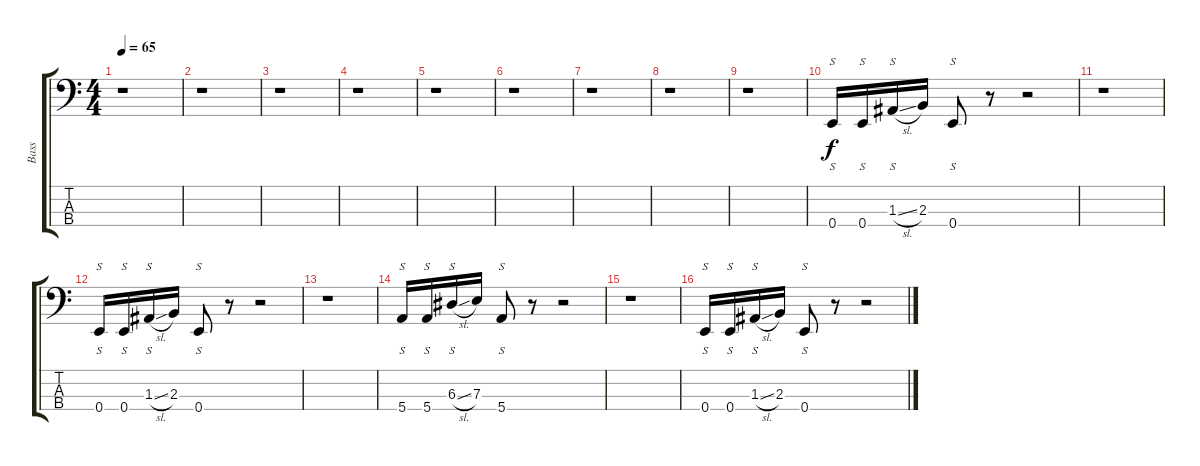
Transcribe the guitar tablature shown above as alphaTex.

\track ("Bass" "Bass") {instrument slapbass1}
\staff {score tabs}
\tuning (G2 D2 A1 E1) {hide}
\ts (4 4)
\tempo 65
\clef f4
\ks c
r.1{dy f} |
r.1 |
r.1 |
r.1 |
r.1 |
r.1 |
r.1 |
r.1 |
r.1 |
0.4.16{s} 0.4.16{s} 1.3{sl}.16{s} 2.3.16 0.4.8{s} r.8 r.2 |
r.1 |
0.4.16{s} 0.4.16{s} 1.3{sl}.16{s} 2.3.16 0.4.8{s} r.8 r.2 |
r.1 |
5.4.16{s} 5.4.16{s} 6.3{sl}.16{s} 7.3.16 5.4.8{s} r.8 r.2 |
r.1 |
0.4.16{s} 0.4.16{s} 1.3{sl}.16{s} 2.3.16 0.4.8{s} r.8 r.2
